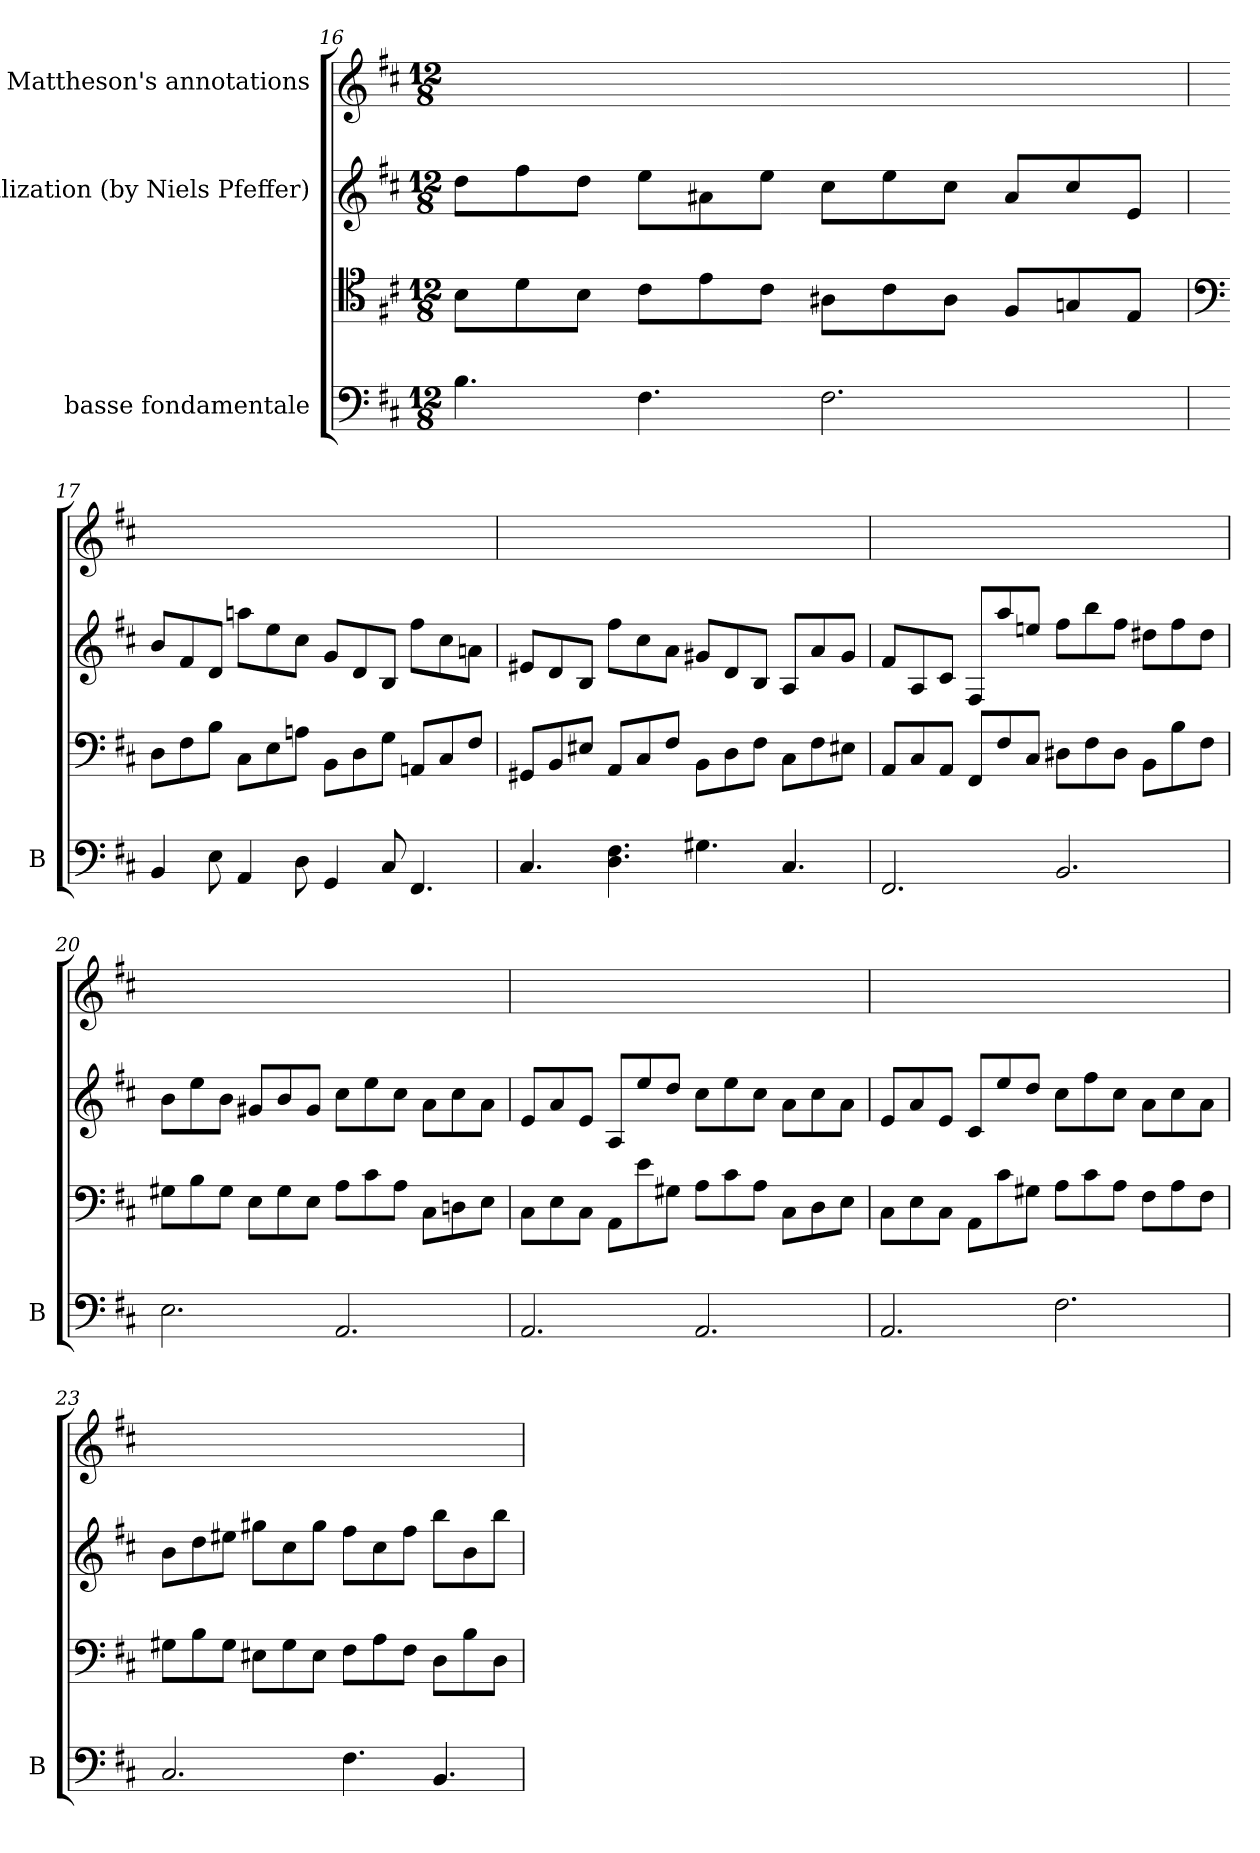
**kern	**kern	**kern	**kern
*part4	*part3	*part2	*part1
*staff4	*staff3	*staff2	*staff1
*I"basse fondamentale	*	*I"realization (by Niels Pfeffer)	*I"Mattheson's annotations
*I'B	*	*	*
*clefF4	*clefC4	*clefG2	*clefG2
*k[f#c#]	*k[f#c#]	*k[f#c#]	*k[f#c#]
*D:	*D:	*D:	*D:
*M12/8	*M12/8	*M12/8	*M12/8
=16	=16	=16	=16
4.B	8BL	8ddL	1.ryy
.	8d	8ff#	.
.	8BJ	8ddJ	.
4.F#	8c#L	8eeL	.
.	8e	8a#X	.
.	8c#J	8eeJ	.
2.F#	8A#XL	8cc#L	.
.	8c#	8ee	.
.	8A#J	8cc#J	.
.	8F#L	8a#L	.
.	8Gn	8cc#	.
.	8EJ	8eJ	.
=17	=17	=17	=17
*	*clefF4	*	*
4BB	8DL	8bL	1.ryy
.	8F#	8f#	.
8E	8BJ	8dJ	.
4AA	8C#L	8aanL	.
.	8E	8ee	.
8D	8AnJ	8cc#J	.
4GG	8BBL	8gL	.
.	8D	8d	.
8C#	8GJ	8BJ	.
4.FF#	8AAnL	8ff#L	.
.	8C#	8cc#	.
.	8F#J	8anJ	.
=18	=18	=18	=18
4.C#	8GG#XL	8e#XL	1.ryy
.	8BB	8d	.
.	8E#XJ	8BJ	.
4.D 4.F#	8AAL	8ff#L	.
.	8C#	8cc#	.
.	8F#J	8aJ	.
4.G#X	8BBL	8g#XL	.
.	8D	8d	.
.	8F#J	8BJ	.
4.C#	8C#L	8AL	.
.	8F#	8a	.
.	8E#XJ	8g#J	.
=19	=19	=19	=19
2.FF#	8AAL	8f#L	1.ryy
.	8C#	8A	.
.	8AAJ	8c#J	.
.	8FF#L	8F#L	.
.	8F#	8aa	.
.	8C#J	8eenJ	.
2.BB	8D#XL	8ff#L	.
.	8F#	8bb	.
.	8D#J	8ff#J	.
.	8BBL	8dd#XL	.
.	8B	8ff#	.
.	8F#J	8dd#J	.
!!LO:PB:g=z
=20	=20	=20	=20
2.E	8G#XL	8bL	1.ryy
.	8B	8ee	.
.	8G#J	8bJ	.
.	8EL	8g#XL	.
.	8G#	8b	.
.	8EJ	8g#J	.
2.AA	8AL	8cc#L	.
.	8c#	8ee	.
.	8AJ	8cc#J	.
.	8C#L	8aL	.
.	8Dn	8cc#	.
.	8EJ	8aJ	.
=21	=21	=21	=21
2.AA	8C#L	8eL	1.ryy
.	8E	8a	.
.	8C#J	8eJ	.
.	8AAL	8AL	.
.	8e	8ee	.
.	8G#XJ	8ddJ	.
2.AA	8AL	8cc#L	.
.	8c#	8ee	.
.	8AJ	8cc#J	.
.	8C#L	8aL	.
.	8D	8cc#	.
.	8EJ	8aJ	.
=22	=22	=22	=22
2.AA	8C#L	8eL	1.ryy
.	8E	8a	.
.	8C#J	8eJ	.
.	8AAL	8c#L	.
.	8c#	8ee	.
.	8G#XJ	8ddJ	.
2.F#	8AL	8cc#L	.
.	8c#	8ff#	.
.	8AJ	8cc#J	.
.	8F#L	8aL	.
.	8A	8cc#	.
.	8F#J	8aJ	.
=23	=23	=23	=23
2.C#	8G#XL	8bL	1.ryy
.	8B	8dd	.
.	8G#J	8ee#XJ	.
.	8E#XL	8gg#XL	.
.	8G#	8cc#	.
.	8E#J	8gg#J	.
4.F#	8F#L	8ff#L	.
.	8A	8cc#	.
.	8F#J	8ff#J	.
4.BB	8DL	8bbL	.
.	8B	8b	.
.	8DJ	8bbJ	.
=	=	=	=
*-	*-	*-	*-
